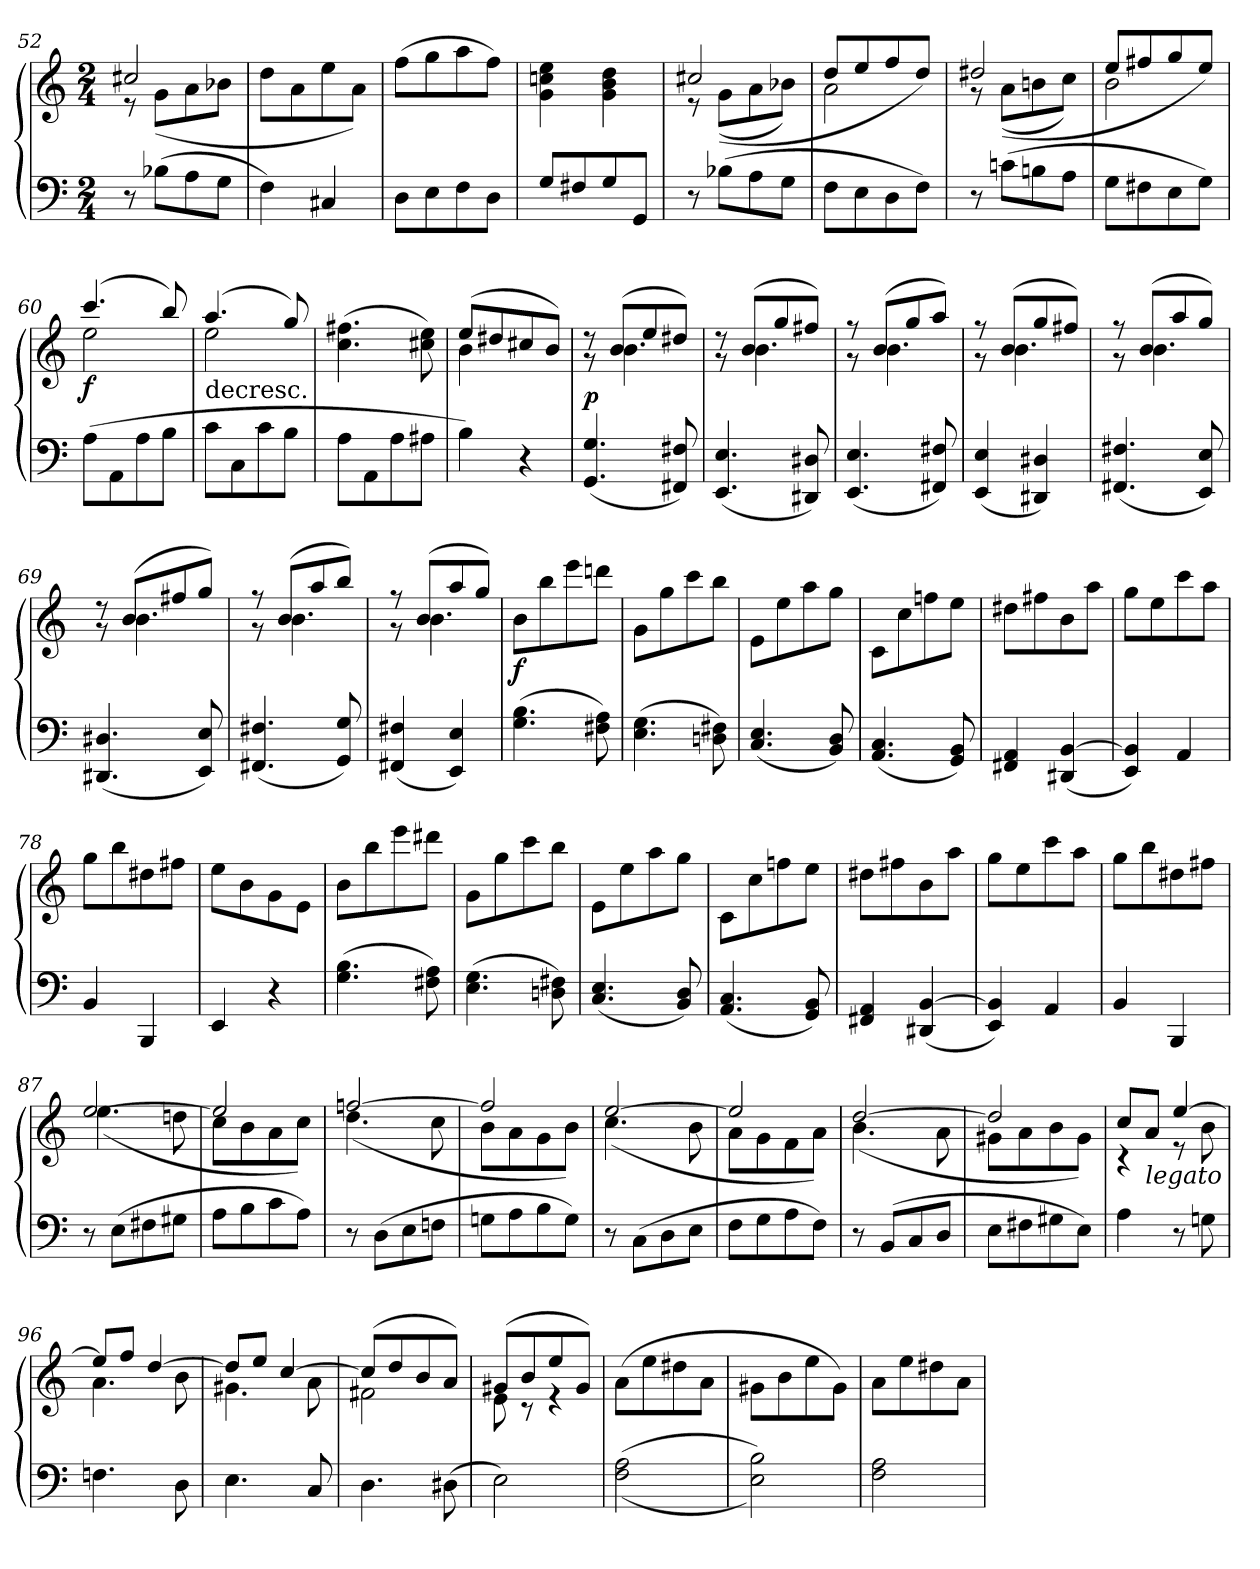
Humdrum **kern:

**kern	**kern	**dynam
*part1	*part1	*part1
*staff2	*staff1	*staff1/2
*clefF4	*clefG2	*
*k[]	*k[]	*
*a:	*a:	*
*M2/4	*M2/4	*
=52	=52	=52
*	*^	*
8r	2cc#X	8r	.
(8B-XL	.	(8gL	.
8A	.	8a	.
8GJ	.	8b-XJ	.
*	*v	*v	*
=53	=53	=53
4F)	8ddL	.
.	8a	.
4C#X	8ee	.
.	8aJ)	.
=54	=54	=54
8DL	(8ffL	.
8E	8gg	.
8F	8aa	.
8DJ	8ffJ)	.
=55	=55	=55
8GL	4g 4ccn 4ee	.
8F#X	.	.
8G	4g 4b 4dd	.
8GGJ	.	.
=56	=56	=56
*	*^	*
8r	2cc#X	8re	.
(8B-XL	.	((>8gL	.
8A	.	8a	.
8GJ	.	8b-XJ)	.
=57	=57	=57	=57
8FL	8ddL	2a	.
8E	8ee	.	.
8D	8ff	.	.
8FJ)	8ddJ)	.	.
=58	=58	=58	=58
8r	2dd#X	8r	.
(8cnL	.	((>8aL	.
8Bn	.	8bn	.
8AJ	.	8ccJ)	.
=59	=59	=59	=59
8GL	8eeL	2b	.
8F#X	8ff#X	.	.
8E	8gg	.	.
8GJ)	8eeJ)	.	.
=60	=60	=60	=60
(8AL	(4.ccc	2ee	f
8AA	.	.	.
8A	.	.	.
8BJ	8bb)	.	.
=61	=61	=61	=61
!	!LO:TX:c:t=decresc.	!	!
8cL	(4.aa	2ee	.
8C	.	.	.
8c	.	.	.
8BJ	8gg)	.	.
*	*v	*v	*
=62	=62	=62
8AL	(4.cc 4.ff#X	.
8AA	.	.
8A	.	.
8A#XJ	8cc#X 8ee)	.
=63	=63	=63
*	*^	*
4B)	(8eeL	4b	.
.	8dd#X	.	.
4r	8cc#X	4ryy	.
.	8bJ)	.	.
=64	=64	=64	=64
(4.GG 4.G	8r	8r	p
.	(8bL	4.b	.
.	8ee	.	.
8FF#X 8F#X)	8dd#XJ)	.	.
=65	=65	=65	=65
(4.EE 4.E	8r	8r	.
.	(8bL	4.b	.
.	8gg	.	.
8DD#X 8D#X)	8ff#XJ)	.	.
=66	=66	=66	=66
(4.EE 4.E	8r	8r	.
.	(8bL	4.b	.
.	8gg	.	.
8FF#X 8F#X)	8aaJ)	.	.
=67	=67	=67	=67
(4EE 4E	8r	8r	.
.	(8bL	4.b	.
4DD#X 4D#X)	8gg	.	.
.	8ff#XJ)	.	.
=68	=68	=68	=68
(4.FF#X 4.F#X	8r	8r	.
.	(8bL	4.b	.
.	8aa	.	.
8EE 8E)	8ggJ)	.	.
=69	=69	=69	=69
(4.DD#X 4.D#X	8r	8r	.
.	(8bL	4.b	.
.	8ff#X	.	.
8EE 8E)	8ggJ)	.	.
=70	=70	=70	=70
(4.FF#X 4.F#X	8r	8r	.
.	(8bL	4.b	.
.	8aa	.	.
8GG 8G)	8bbJ)	.	.
=71	=71	=71	=71
(4FF#X 4F#X	8r	8r	.
.	(8bL	4.b	.
4EE 4E)	8aa	.	.
.	8ggJ)	.	.
*	*v	*v	*
=72	=72	=72
(4.G 4.B	8bL	f
.	8bb	.
.	8eee	.
8F#X 8A)	8dddnJ	.
=73	=73	=73
(4.E 4.G	8gL	.
.	8gg	.
.	8ccc	.
8Dn 8F#X)	8bbJ	.
=74	=74	=74
(4.C/ 4.E/	8eL	.
.	8ee	.
.	8aa	.
8BB 8D)	8ggJ	.
=75	=75	=75
(4.AA 4.C	8c\L	.
.	8cc\	.
.	8ffn\	.
8GG 8BB)	8ee\J	.
=76	=76	=76
4FF#X 4AA	8dd#XL	.
.	8ff#X	.
(4DD#X [4BB	8b	.
.	8aaJ	.
=77	=77	=77
4EE 4BB])	8ggL	.
.	8ee	.
4AA	8ccc	.
.	8aaJ	.
=78	=78	=78
4BB	8ggL	.
.	8bb	.
4BBB	8dd#X	.
.	8ff#XJ	.
=79	=79	=79
4EE	8ee\L	.
.	8b\	.
4r	8g\	.
.	8e\J	.
=80	=80	=80
(4.G 4.B	8bL	.
.	8bb	.
.	8eee	.
8F#X 8A)	8ddd#XJ	.
=81	=81	=81
(4.E 4.G	8gL	.
.	8gg	.
.	8ccc	.
8Dn 8F#X)	8bbJ	.
=82	=82	=82
(4.C/ 4.E/	8eL	.
.	8ee	.
.	8aa	.
8BB 8D)	8ggJ	.
=83	=83	=83
(4.AA 4.C	8c\L	.
.	8cc\	.
.	8ffn\	.
8GG 8BB)	8ee\J	.
=84	=84	=84
4FF#X 4AA	8dd#XL	.
.	8ff#X	.
(4DD#X [4BB	8b	.
.	8aaJ	.
=85	=85	=85
4EE 4BB])	8ggL	.
.	8ee	.
4AA	8ccc	.
.	8aaJ	.
=86	=86	=86
4BB	8ggL	.
.	8bb	.
4BBB	8dd#X	.
.	8ff#XJ	.
=87	=87	=87
*	*^	*
8r	[2ee	(4.ee	.
(8EL	.	.	.
8F#X	.	.	.
8G#XJ	.	8ddn	.
=88	=88	=88	=88
8AL	2ee]	8ccL	.
8B	.	8b	.
8c	.	8a	.
8AJ)	.	8ccJ)	.
=89	=89	=89	=89
8r	[2ffn	(4.dd	.
(8DL	.	.	.
8E	.	.	.
8FnJ	.	8cc	.
=90	=90	=90	=90
8GnL	2ff]	8bL	.
8A	.	8a	.
8B	.	8g	.
8GJ)	.	8bJ)	.
=91	=91	=91	=91
8r	[2ee	(4.cc	.
(8CL	.	.	.
8D	.	.	.
8EJ	.	8b	.
=92	=92	=92	=92
8FL	2ee]	8aL	.
8G	.	8g	.
8A	.	8f	.
8FJ)	.	8aJ)	.
=93	=93	=93	=93
8r	[2dd	(4.b	.
(8BBL	.	.	.
8C	.	.	.
8DJ	.	8a	.
=94	=94	=94	=94
8EL	2dd]	8g#XL	.
8F#X	.	8a	.
8G#X	.	8b	.
8EJ)	.	8g#J)	.
=95	=95	=95	=95
4A	8ccL	4r	.
!	!LO:TX:b:i:t=legato	!	!
.	8aJ	.	.
8r	[4ee	8re	.
8Gn	.	8b	.
=96	=96	=96	=96
4.Fn	8eeL]	4.a	.
.	8ffJ	.	.
.	[4dd	.	.
8D	.	8b	.
=97	=97	=97	=97
4.E	8ddL]	4.g#X	.
.	8eeJ	.	.
.	[4cc	.	.
8C	.	8a	.
=98	=98	=98	=98
4.D	(8ccL]	2f#X	.
.	8dd	.	.
.	8b	.	.
(8D#X	8aJ)	.	.
=99	=99	=99	=99
2E)	(8g#XL	8e	.
.	8b	8r	.
.	8ee	4re	.
.	8g#J)	.	.
*	*v	*v	*
=100	=100	=100
(<(>2F 2A	(8aL	.
.	8ee	.
.	8dd#X	.
.	8aJ	.
=101	=101	=101
2E 2B))	8g#X\L	.
.	8b\	.
.	8ee\	.
.	8g#\J)	.
=102	=102	=102
2F 2A	8aL	.
.	8ee	.
.	8dd#X	.
.	8aJ	.
=	=	=
*-	*-	*-
